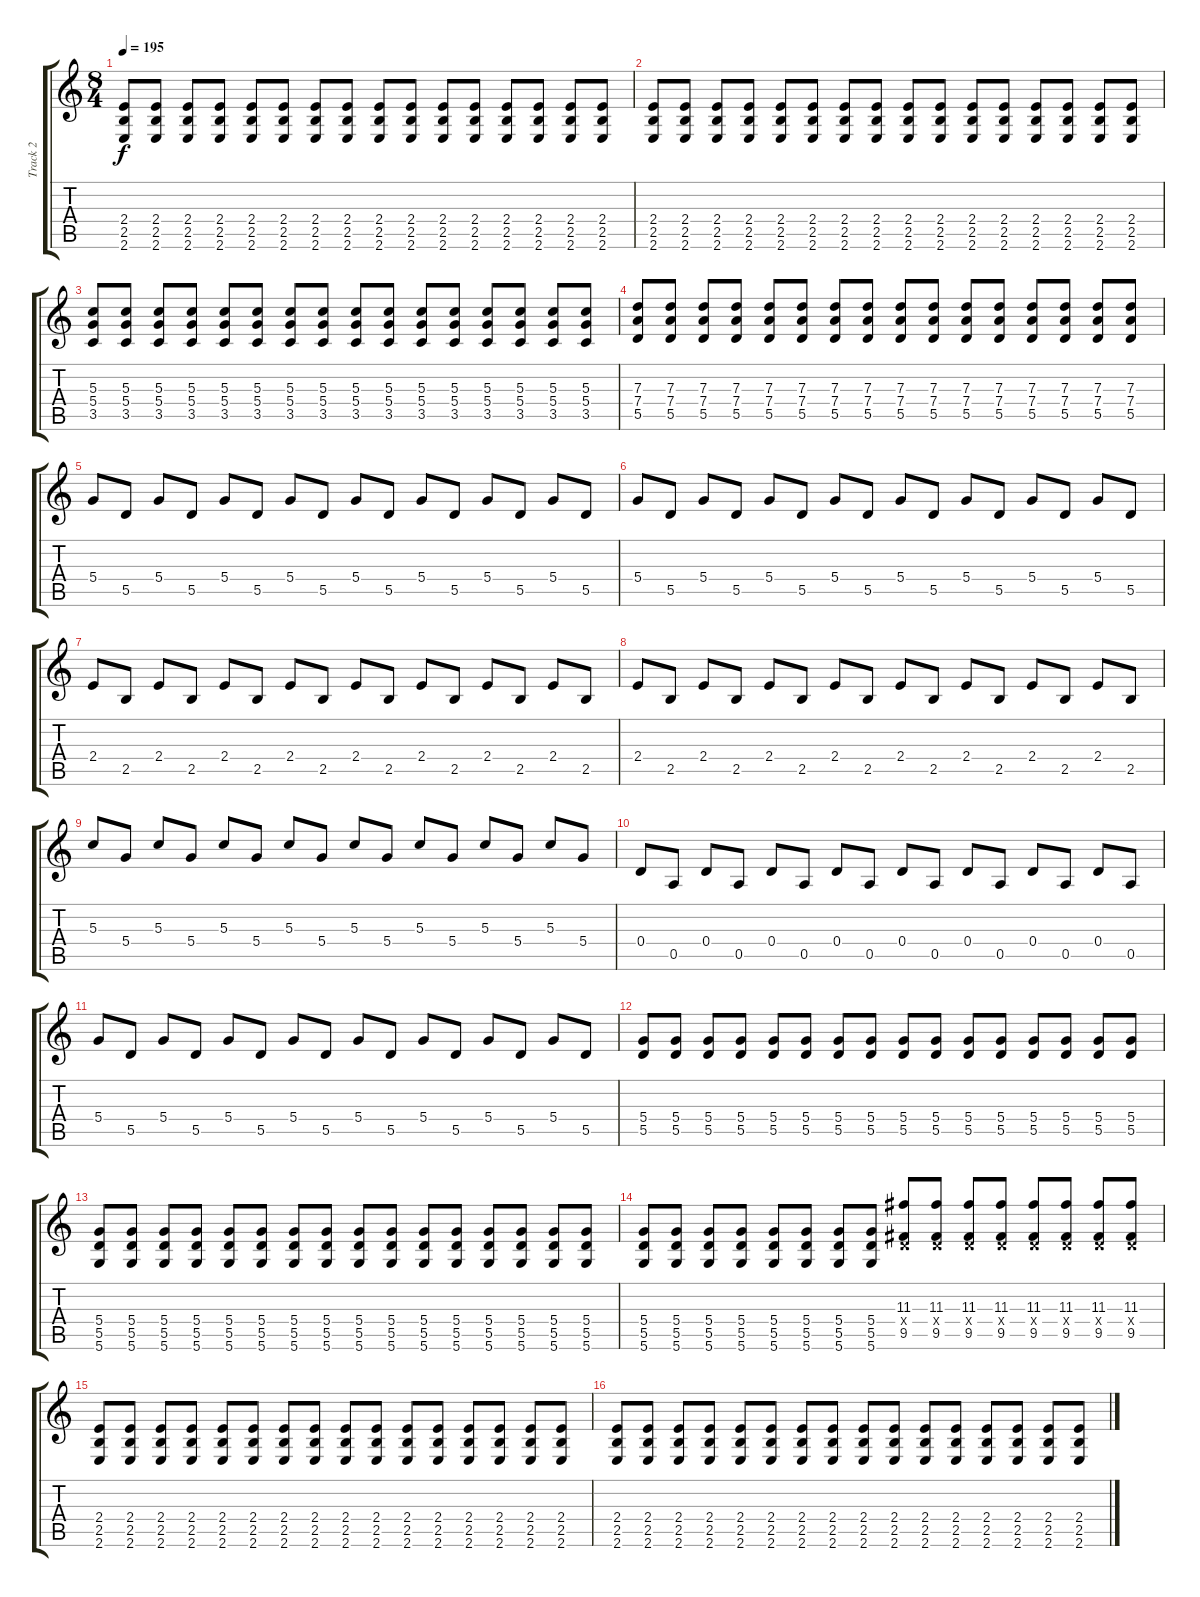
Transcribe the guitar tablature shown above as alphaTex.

\track ("Track 2" "Track 2") {instrument distortionguitar}
\staff {score tabs}
\tuning (E4 B3 G3 D3 A2 D2) {hide}
\ts (8 4)
\tempo 195
\clef g2
\ks c
(2.4 2.5 2.6).8{dy f} (2.4 2.5 2.6).8 (2.4 2.5 2.6).8 (2.4 2.5 2.6).8 (2.4 2.5 2.6).8 (2.4 2.5 2.6).8 (2.4 2.5 2.6).8 (2.4 2.5 2.6).8 (2.4 2.5 2.6).8 (2.4 2.5 2.6).8 (2.4 2.5 2.6).8 (2.4 2.5 2.6).8 (2.4 2.5 2.6).8 (2.4 2.5 2.6).8 (2.4 2.5 2.6).8 (2.4 2.5 2.6).8 |
(2.4 2.5 2.6).8 (2.4 2.5 2.6).8 (2.4 2.5 2.6).8 (2.4 2.5 2.6).8 (2.4 2.5 2.6).8 (2.4 2.5 2.6).8 (2.4 2.5 2.6).8 (2.4 2.5 2.6).8 (2.4 2.5 2.6).8 (2.4 2.5 2.6).8 (2.4 2.5 2.6).8 (2.4 2.5 2.6).8 (2.4 2.5 2.6).8 (2.4 2.5 2.6).8 (2.4 2.5 2.6).8 (2.4 2.5 2.6).8 |
(5.3 5.4 3.5).8 (5.3 5.4 3.5).8 (5.3 5.4 3.5).8 (5.3 5.4 3.5).8 (5.3 5.4 3.5).8 (5.3 5.4 3.5).8 (5.3 5.4 3.5).8 (5.3 5.4 3.5).8 (5.3 5.4 3.5).8 (5.3 5.4 3.5).8 (5.3 5.4 3.5).8 (5.3 5.4 3.5).8 (5.3 5.4 3.5).8 (5.3 5.4 3.5).8 (5.3 5.4 3.5).8 (5.3 5.4 3.5).8 |
(7.3 7.4 5.5).8 (7.3 7.4 5.5).8 (7.3 7.4 5.5).8 (7.3 7.4 5.5).8 (7.3 7.4 5.5).8 (7.3 7.4 5.5).8 (7.3 7.4 5.5).8 (7.3 7.4 5.5).8 (7.3 7.4 5.5).8 (7.3 7.4 5.5).8 (7.3 7.4 5.5).8 (7.3 7.4 5.5).8 (7.3 7.4 5.5).8 (7.3 7.4 5.5).8 (7.3 7.4 5.5).8 (7.3 7.4 5.5).8 |
5.4.8{instrument electricguitarmuted} 5.5.8 5.4.8 5.5.8 5.4.8 5.5.8 5.4.8 5.5.8 5.4.8 5.5.8 5.4.8 5.5.8 5.4.8 5.5.8 5.4.8 5.5.8 |
5.4.8 5.5.8 5.4.8 5.5.8 5.4.8 5.5.8 5.4.8 5.5.8 5.4.8 5.5.8 5.4.8 5.5.8 5.4.8 5.5.8 5.4.8 5.5.8 |
2.4.8 2.5.8 2.4.8 2.5.8 2.4.8 2.5.8 2.4.8 2.5.8 2.4.8 2.5.8 2.4.8 2.5.8 2.4.8 2.5.8 2.4.8 2.5.8 |
2.4.8 2.5.8 2.4.8 2.5.8 2.4.8 2.5.8 2.4.8 2.5.8 2.4.8 2.5.8 2.4.8 2.5.8 2.4.8 2.5.8 2.4.8 2.5.8 |
5.3.8 5.4.8 5.3.8 5.4.8 5.3.8 5.4.8 5.3.8 5.4.8 5.3.8 5.4.8 5.3.8 5.4.8 5.3.8 5.4.8 5.3.8 5.4.8 |
0.4.8 0.5.8 0.4.8 0.5.8 0.4.8 0.5.8 0.4.8 0.5.8 0.4.8 0.5.8 0.4.8 0.5.8 0.4.8 0.5.8 0.4.8 0.5.8 |
5.4.8 5.5.8 5.4.8 5.5.8 5.4.8 5.5.8 5.4.8 5.5.8 5.4.8 5.5.8 5.4.8 5.5.8 5.4.8 5.5.8 5.4.8 5.5.8 |
(5.4 5.5).8 (5.4 5.5).8 (5.4 5.5).8 (5.4 5.5).8 (5.4 5.5).8 (5.4 5.5).8 (5.4 5.5).8 (5.4 5.5).8 (5.4 5.5).8 (5.4 5.5).8 (5.4 5.5).8 (5.4 5.5).8 (5.4 5.5).8{instrument distortionguitar} (5.4 5.5).8 (5.4 5.5).8 (5.4 5.5).8 |
(5.4 5.5 5.6).8 (5.4 5.5 5.6).8 (5.4 5.5 5.6).8 (5.4 5.5 5.6).8 (5.4 5.5 5.6).8 (5.4 5.5 5.6).8 (5.4 5.5 5.6).8 (5.4 5.5 5.6).8 (5.4 5.5 5.6).8 (5.4 5.5 5.6).8 (5.4 5.5 5.6).8 (5.4 5.5 5.6).8 (5.4 5.5 5.6).8 (5.4 5.5 5.6).8 (5.4 5.5 5.6).8 (5.4 5.5 5.6).8 |
(5.4 5.5 5.6).8 (5.4 5.5 5.6).8 (5.4 5.5 5.6).8 (5.4 5.5 5.6).8 (5.4 5.5 5.6).8 (5.4 5.5 5.6).8 (5.4 5.5 5.6).8 (5.4 5.5 5.6).8 (11.3 0.4{x} 9.5).8 (11.3 0.4{x} 9.5).8 (11.3 0.4{x} 9.5).8 (11.3 0.4{x} 9.5).8 (11.3 0.4{x} 9.5).8 (11.3 0.4{x} 9.5).8 (11.3 0.4{x} 9.5).8 (11.3 0.4{x} 9.5).8 |
(2.4 2.5 2.6).8 (2.4 2.5 2.6).8 (2.4 2.5 2.6).8 (2.4 2.5 2.6).8 (2.4 2.5 2.6).8 (2.4 2.5 2.6).8 (2.4 2.5 2.6).8 (2.4 2.5 2.6).8 (2.4 2.5 2.6).8 (2.4 2.5 2.6).8 (2.4 2.5 2.6).8 (2.4 2.5 2.6).8 (2.4 2.5 2.6).8 (2.4 2.5 2.6).8 (2.4 2.5 2.6).8 (2.4 2.5 2.6).8 |
(2.4 2.5 2.6).8 (2.4 2.5 2.6).8 (2.4 2.5 2.6).8 (2.4 2.5 2.6).8 (2.4 2.5 2.6).8 (2.4 2.5 2.6).8 (2.4 2.5 2.6).8 (2.4 2.5 2.6).8 (2.4 2.5 2.6).8 (2.4 2.5 2.6).8 (2.4 2.5 2.6).8 (2.4 2.5 2.6).8 (2.4 2.5 2.6).8 (2.4 2.5 2.6).8 (2.4 2.5 2.6).8 (2.4 2.5 2.6).8
